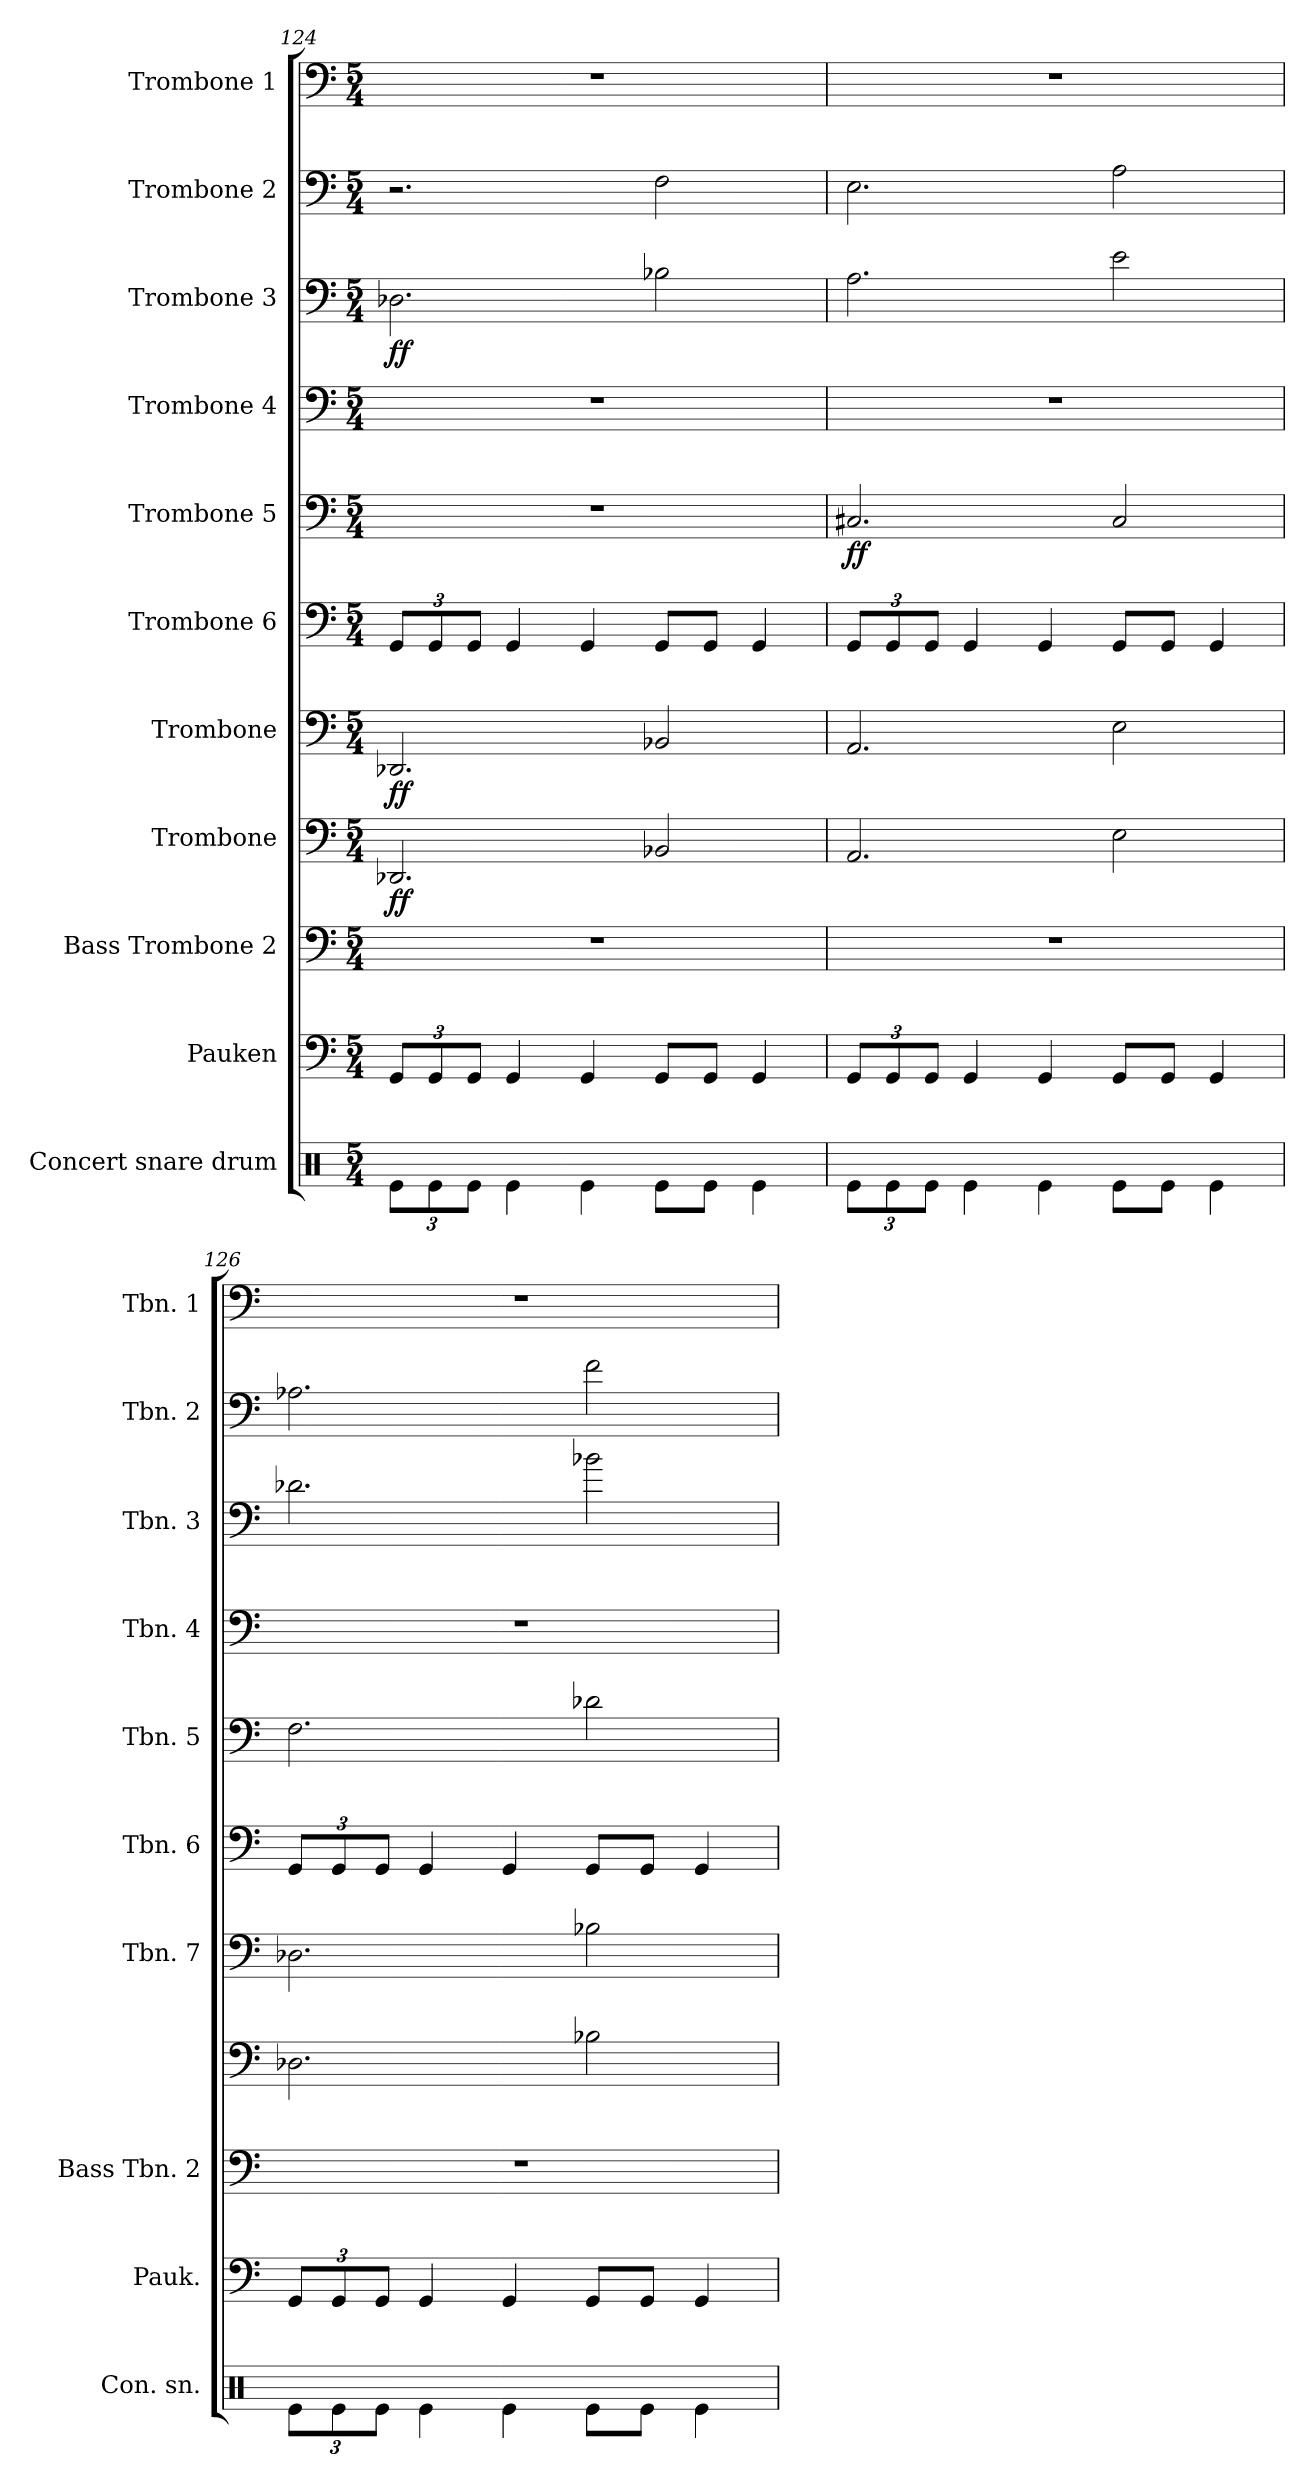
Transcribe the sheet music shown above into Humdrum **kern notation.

**kern	**kern	**kern	**kern	**dynam	**kern	**dynam	**kern	**kern	**dynam	**kern	**kern	**dynam	**kern	**kern
*part11	*part10	*part9	*part8	*part8	*part7	*part7	*part6	*part5	*part5	*part4	*part3	*part3	*part2	*part1
*staff11	*staff10	*staff9	*staff8	*staff8	*staff7	*staff7	*staff6	*staff5	*staff5	*staff4	*staff3	*staff3	*staff2	*staff1
*I"Concert snare drum	*I"Pauken	*I"Bass Trombone 2	*I"Trombone	*	*I"Trombone	*	*I"Trombone 6	*I"Trombone 5	*	*I"Trombone 4	*I"Trombone 3	*	*I"Trombone 2	*I"Trombone 1
*I'Con. sn.	*I'Pauk.	*I'Bass Tbn. 2	*	*	*I'Tbn. 7	*	*I'Tbn. 6	*I'Tbn. 5	*	*I'Tbn. 4	*I'Tbn. 3	*	*I'Tbn. 2	*I'Tbn. 1
!!LO:PB:g=z
*clefX	*clefF4	*clefF4	*clefF4	*	*clefF4	*	*clefF4	*clefF4	*	*clefF4	*clefF4	*	*clefF4	*clefF4
*k[]	*k[]	*k[]	*k[]	*	*k[]	*	*k[]	*k[]	*	*k[]	*k[]	*	*k[]	*k[]
*M5/4	*M5/4	*M5/4	*M5/4	*	*M5/4	*	*M5/4	*M5/4	*	*M5/4	*M5/4	*	*M5/4	*M5/4
*Xbrackettup	*Xbrackettup	*	*	*	*	*	*Xbrackettup	*	*	*	*	*	*	*
=124	=124	=124	=124	=124	=124	=124	=124	=124	=124	=124	=124	=124	=124	=124
!	!	!	!	!LO:DY:b	!	!LO:DY:b	!	!	!	!	!	!LO:DY:b	!	!
12Re\L	12GG/L	4%5r	2.DD-X/	ff	2.DD-X/	ff	12GG/L	4%5r	.	4%5r	2.D-X\	ff	2.r	4%5r
12Re\	12GG/	.	.	.	.	.	12GG/	.	.	.	.	.	.	.
12Re\J	12GG/J	.	.	.	.	.	12GG/J	.	.	.	.	.	.	.
4Re\	4GG/	.	.	.	.	.	4GG/	.	.	.	.	.	.	.
4Re\	4GG/	.	.	.	.	.	4GG/	.	.	.	.	.	.	.
8Re\L	8GG/L	.	2BB-X/	.	2BB-X/	.	8GG/L	.	.	.	2B-X\	.	2F\	.
8Re\J	8GG/J	.	.	.	.	.	8GG/J	.	.	.	.	.	.	.
4Re\	4GG/	.	.	.	.	.	4GG/	.	.	.	.	.	.	.
=125	=125	=125	=125	=125	=125	=125	=125	=125	=125	=125	=125	=125	=125	=125
!	!	!	!	!	!	!	!	!	!LO:DY:b	!	!	!	!	!
12Re\L	12GG/L	4%5r	2.AA/	.	2.AA/	.	12GG/L	2.C#X/	ff	4%5r	2.A\	.	2.E\	4%5r
12Re\	12GG/	.	.	.	.	.	12GG/	.	.	.	.	.	.	.
12Re\J	12GG/J	.	.	.	.	.	12GG/J	.	.	.	.	.	.	.
4Re\	4GG/	.	.	.	.	.	4GG/	.	.	.	.	.	.	.
4Re\	4GG/	.	.	.	.	.	4GG/	.	.	.	.	.	.	.
8Re\L	8GG/L	.	2E\	.	2E\	.	8GG/L	2C#/	.	.	2e\	.	2A\	.
8Re\J	8GG/J	.	.	.	.	.	8GG/J	.	.	.	.	.	.	.
4Re\	4GG/	.	.	.	.	.	4GG/	.	.	.	.	.	.	.
=126	=126	=126	=126	=126	=126	=126	=126	=126	=126	=126	=126	=126	=126	=126
12Re\L	12GG/L	4%5r	2.D-X\	.	2.D-X\	.	12GG/L	2.F\	.	4%5r	2.d-X\	.	2.A-X\	4%5r
12Re\	12GG/	.	.	.	.	.	12GG/	.	.	.	.	.	.	.
12Re\J	12GG/J	.	.	.	.	.	12GG/J	.	.	.	.	.	.	.
4Re\	4GG/	.	.	.	.	.	4GG/	.	.	.	.	.	.	.
4Re\	4GG/	.	.	.	.	.	4GG/	.	.	.	.	.	.	.
8Re\L	8GG/L	.	2B-X\	.	2B-X\	.	8GG/L	2d-X\	.	.	2b-X\	.	2f\	.
8Re\J	8GG/J	.	.	.	.	.	8GG/J	.	.	.	.	.	.	.
4Re\	4GG/	.	.	.	.	.	4GG/	.	.	.	.	.	.	.
=	=	=	=	=	=	=	=	=	=	=	=	=	=	=
*-	*-	*-	*-	*-	*-	*-	*-	*-	*-	*-	*-	*-	*-	*-
